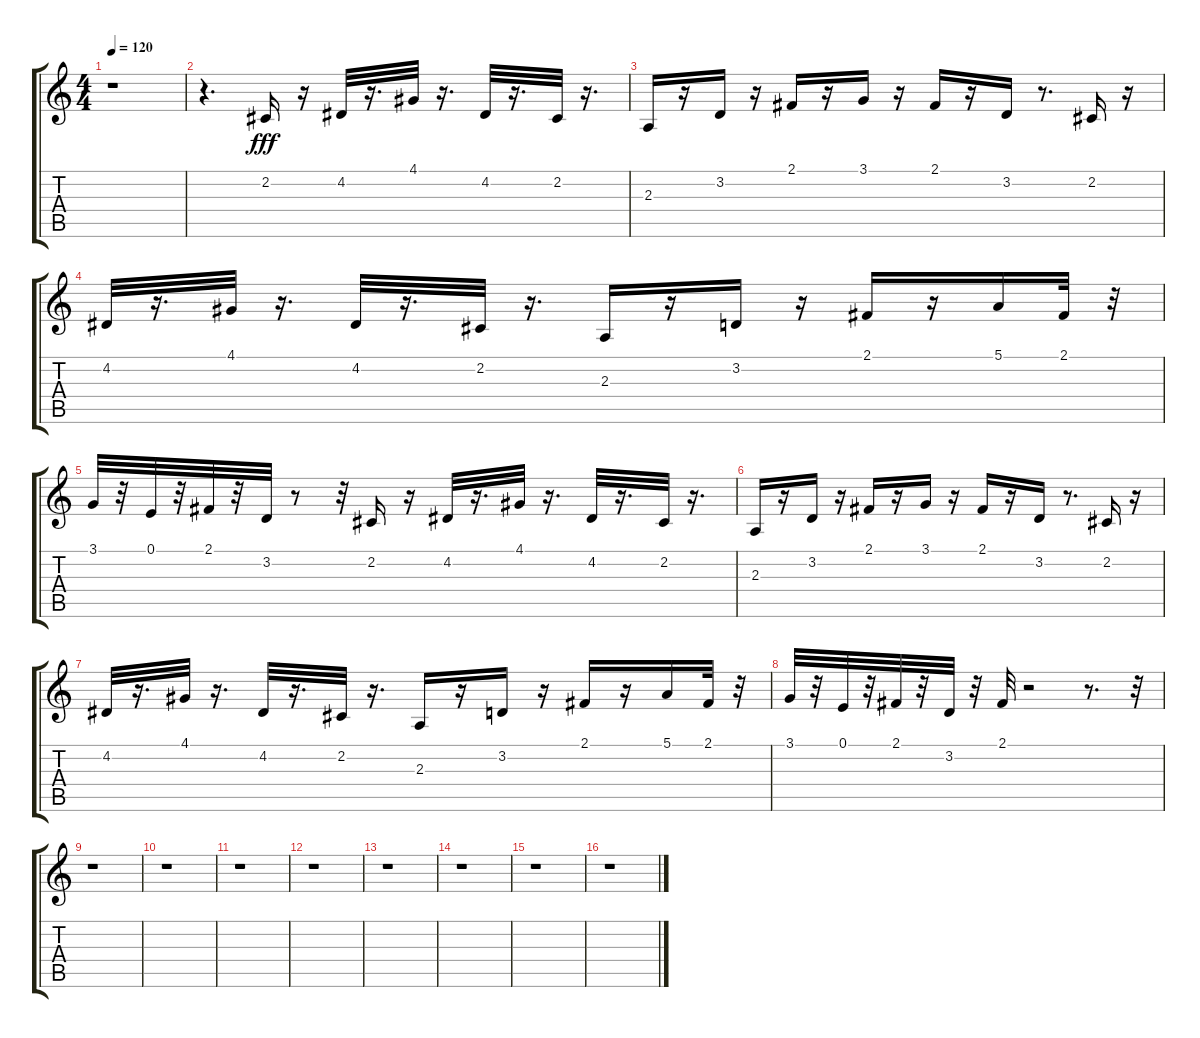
\track "" {instrument timpani}
\staff {score tabs}
\tuning (E4 B3 G3 D3 A2 E2) {hide}
\ts (4 4)
\tempo 120
\clef g2
\ks c
r.1{dy fff} |
r.4{d} 2.2.16 r.16 4.2.32 r.16{d} 4.1.32 r.16{d} 4.2.32 r.16{d} 2.2.32 r.16{d} |
2.3.16 r.16 3.2.16 r.16 2.1.16 r.16 3.1.16 r.16 2.1.16 r.16 3.2.16 r.8{d} 2.2.16 r.16 |
4.2.32 r.16{d} 4.1.32 r.16{d} 4.2.32 r.16{d} 2.2.32 r.16{d} 2.3.16 r.16 3.2.16 r.16 2.1.16 r.16 5.1.16 2.1.32 r.32 |
3.1.32 r.32 0.1.32 r.32 2.1.32 r.32 3.2.32 r.8 r.32 2.2.16 r.16 4.2.32 r.16{d} 4.1.32 r.16{d} 4.2.32 r.16{d} 2.2.32 r.16{d} |
2.3.16 r.16 3.2.16 r.16 2.1.16 r.16 3.1.16 r.16 2.1.16 r.16 3.2.16 r.8{d} 2.2.16 r.16 |
4.2.32 r.16{d} 4.1.32 r.16{d} 4.2.32 r.16{d} 2.2.32 r.16{d} 2.3.16 r.16 3.2.16 r.16 2.1.16 r.16 5.1.16 2.1.32 r.32 |
3.1.32 r.32 0.1.32 r.32 2.1.32 r.32 3.2.32 r.32 2.1.32 r.2 r.8{d} r.32 |
r.1 |
r.1 |
r.1 |
r.1 |
r.1 |
r.1 |
r.1 |
r.1
